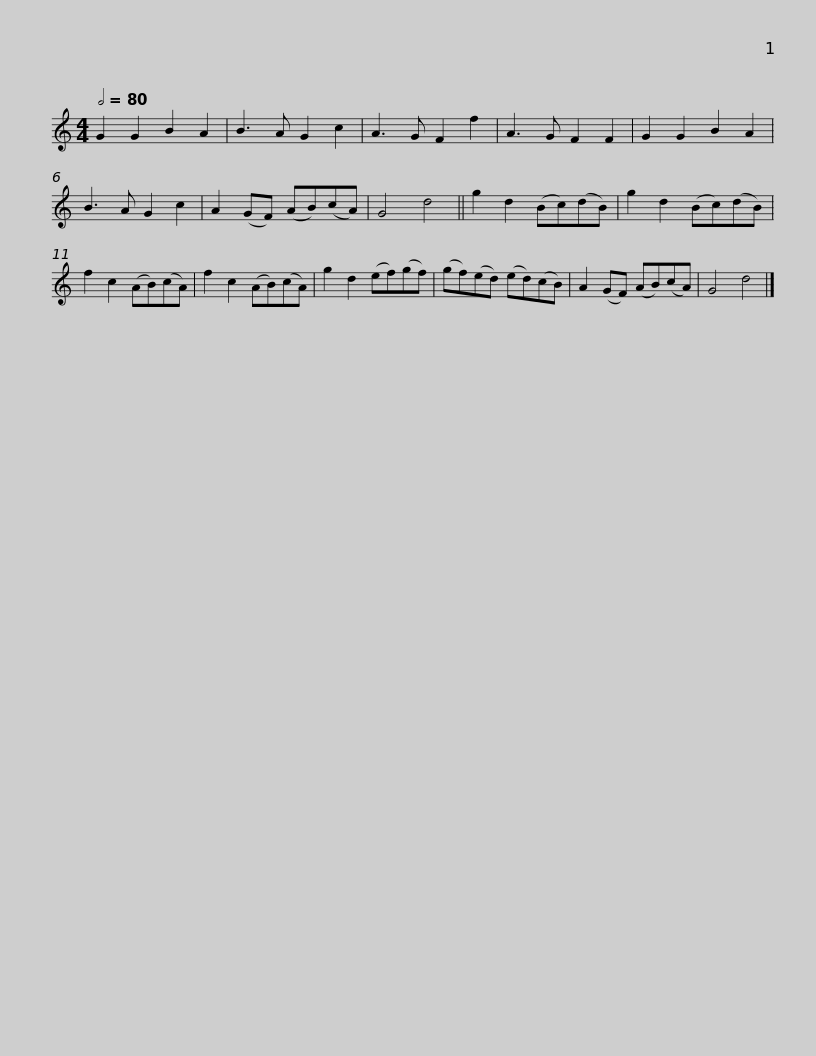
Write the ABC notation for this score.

X:1
L:1/8
Q:1/2=80
M:4/4
I:linebreak $
K:C
V:1 treble
V:1
 G2 G2 B2 A2 | B3 A G2 c2 | A3 G F2 f2 | A3 G F2 F2 | G2 G2 B2 A2 | %5
 B3 A G2 c2 | A2 (GF) (AB)(cA) | G4 d4 ||$ g2 d2 (Bc)(dB) | g2 d2 (Bc)(dB) | %10
 f2 c2 (AB)(cA) | f2 c2 (AB)(cA) | g2 d2 (ef)(gf) | (gf)(ed) (ed)(cB) | A2 (GF) (AB)(cA) |$ %15
 G4 d4 |] %16
